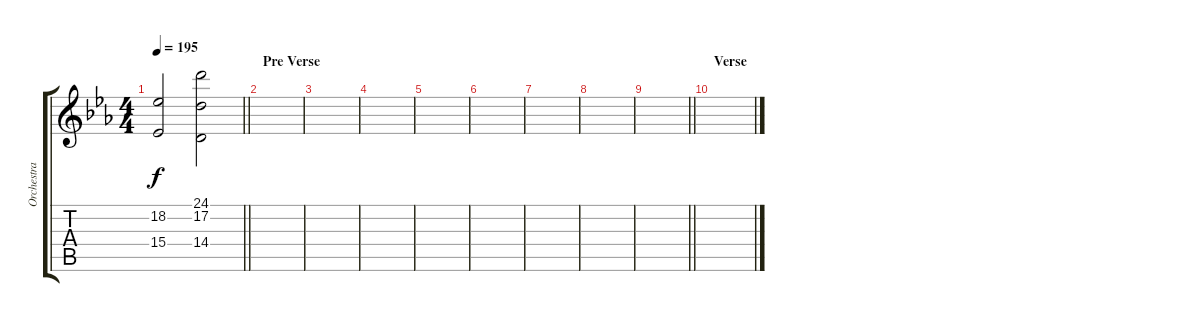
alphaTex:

\track ("Orchestra" "Orchestra") {instrument orchestrahit}
\staff {score tabs}
\tuning (D4 A3 F3 C3 G2 C2) {hide}
\ts (4 4)
\tempo 195
\clef g2
\barLineRight lightlight
\ks cminor
(18.2 15.4).2{dy f} (24.1 17.2 14.4).2 |
\section ("" "Pre Verse")
|
|
|
|
|
|
|
\barLineRight lightlight
|
\section ("" "Verse")
